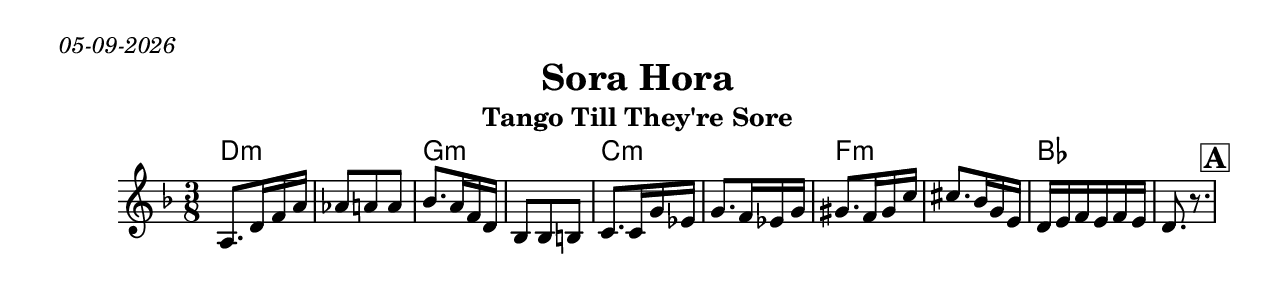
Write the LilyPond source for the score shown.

\version "2.24.0"
\include "english.ly"
%\pointAndClickOff
\paper{
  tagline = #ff
  print-all-headers = ##t
  #(set-paper-size "letter")
}
date = #(strftime "%d-%m-%Y" (localtime (current-time)))

\markup{ \italic{ \date }  }

%\markup{ Got something to say? }

global = {
  \clef treble
  \key d \minor
  \time 3/8
  \set Score.rehearsalMarkFormatter = #format-mark-box-alphabet
}

%#################################### Melody ########################
start = {
  a8. d16 f a
  af8  a a
  bf8. a16  f d
  bf8 bf b
  %bf4 g8
  c8. c16 g' ef|
  g8. f16 ef g
  gs8. f16 gs c
  cs8.bf16 g e
  d e f e f e
  d8. r
  %{ef16 f g f ef g
  gs8. f16 gs c
  g8. ef16 g bf
  f8. cs16 f gs
  g8. f16 ef d
  d4.
  %gs8 f c'
  %}


}

melody = \relative c' {
  \global
  %\partial 4 g4    %lead in notes

   \start



 \break
  \repeat volta 2{
    \mark \default
  }



}
%################################# Lyrics #####################
%{
\addlyrics{ \set stanza = #"1. "
  Spielt mir nokh a ho  -- ra!
  Hent -- lach drey -- zikh oyfn grus
  Di yung -- er men -- shn gey en dread
  Di Ku -- ban -- er faln oyf di fus
  Zey fo -- rn langs di payp -- layn
  Tangoen biz zey ken nit mer,
  Zey  legt zey -- e  -- re cho -- lem  -- es,
  zey li -- gn bay der tir

  Loz mich fa -- lozn fun fen -- ster a -- roys,
  Mit kon -- fe -- ti in di hor,

  Gib mir drey gute karten
  Oyf a dekn bay di tir.
  Ich vel dir zogen a sod in oyer
  Ober (ikh)lign vegn mayn fargangenen
  Shick mich aroys tsum shlof
  oyf eyshik, far mir

}
%}
%################################# Chords #######################
harmonies = \chordmode {
  d8*6:m
  g8*6:m
  c8*6:m
  f8*6:m
  bf8*6

}

\score {
  % transpose score below
  %\transpose c d
  <<
    \new ChordNames {
      \set chordChanges = ##f
      \harmonies
    }
    \new Staff   \melody
  >>
  \header{
    title= "Sora Hora"
    subtitle="Tango Till They're Sore"
    composer= ""

    instrument =""
    arranger= ""
  }
  \midi{\tempo 4 = 120}
  \layout{indent = 1.0\cm}
}
%{
% more verses:
\markup{}
\markup {
  \font-size #2
  \fill-line {
    \hspace #0.1 % distance from left margin
    \column {
      \line { "1."
\column {
 ""
}
      }
      \hspace #0.2 % vertical distance between verses
      \line { "2."
\column {
""
}
      }
    }
    \hspace #0.1  % horiz. distance between columns
    \column {
      \line { "3."
\column {
 ""
}
      }
      \hspace #0.2 % distance between verses
      \line { "4."
\column {
""
}
      }
    }
    \hspace #0.1 % distance to right margin
  }
}

%}